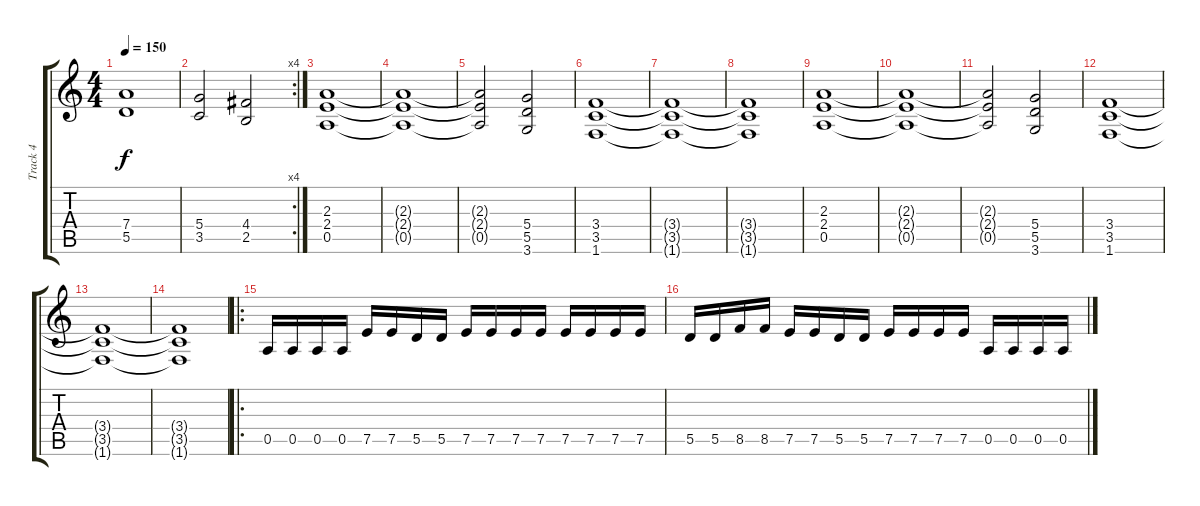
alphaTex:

\track ("Track 4" "Track 4") {instrument distortionguitar}
\staff {score tabs}
\tuning (E4 B3 G3 D3 A2 E2) {hide}
\ts (4 4)
\tempo 150
\clef g2
\ks c
(7.4 5.5).1{dy f} |
\rc 4
(5.4 3.5).2 (4.4 2.5).2 |
(2.3 2.4 0.5).1 |
(2.3{t} 2.4{t} 0.5{t}).1 |
(2.3{t} 2.4{t} 0.5{t}).2 (5.4 5.5 3.6).2 |
(3.4 3.5 1.6).1 |
(3.4{t} 3.5{t} 1.6{t}).1 |
(3.4{t} 3.5{t} 1.6{t}).1 |
(2.3 2.4 0.5).1 |
(2.3{t} 2.4{t} 0.5{t}).1 |
(2.3{t} 2.4{t} 0.5{t}).2 (5.4 5.5 3.6).2 |
(3.4 3.5 1.6).1 |
(3.4{t} 3.5{t} 1.6{t}).1 |
(3.4{t} 3.5{t} 1.6{t}).1 |
\ro
0.5.16 0.5.16 0.5.16 0.5.16 7.5.16 7.5.16 5.5.16 5.5.16 7.5.16 7.5.16 7.5.16 7.5.16 7.5.16 7.5.16 7.5.16 7.5.16 |
5.5.16 5.5.16 8.5.16 8.5.16 7.5.16 7.5.16 5.5.16 5.5.16 7.5.16 7.5.16 7.5.16 7.5.16 0.5.16 0.5.16 0.5.16 0.5.16
